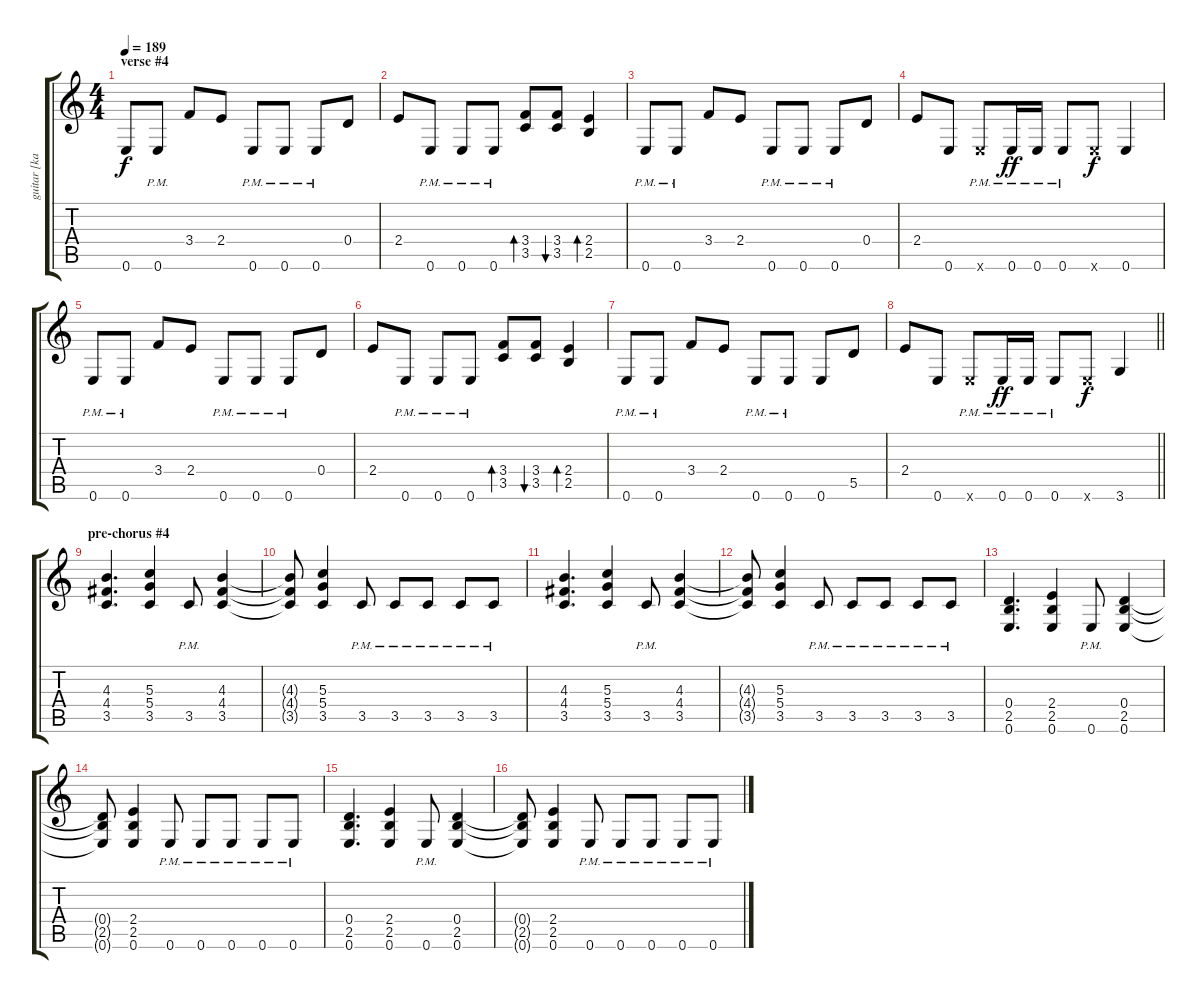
\track ("guitar [karukan]" "guitar [ka") {instrument overdrivenguitar}
\staff {score tabs}
\tuning (E4 B3 G3 D3 A2 E2) {hide}
\ts (4 4)
\section ("" "verse #4")
\tempo 189
\clef g2
\ks c
0.6.8{dy f} 0.6{pm}.8 3.4.8 2.4.8 0.6{pm}.8 0.6{pm}.8 0.6{pm}.8 0.4.8 |
2.4.8 0.6{pm}.8 0.6{pm}.8 0.6{pm}.8 (3.4 3.5).8{bd 60} (3.4 3.5).8{bu 60} (2.4 2.5).4{bd 60} |
0.6{pm}.8 0.6{pm}.8 3.4.8 2.4.8 0.6{pm}.8 0.6{pm}.8 0.6{pm}.8 0.4.8 |
2.4.8 0.6.8 0.6{pm x}.8 0.6{pm}.16{dy ff} 0.6{pm}.16 0.6{pm}.8 0.6{x}.8{dy f} 0.6.4 |
0.6{pm}.8 0.6{pm}.8 3.4.8 2.4.8 0.6{pm}.8 0.6{pm}.8 0.6{pm}.8 0.4.8 |
2.4.8 0.6{pm}.8 0.6{pm}.8 0.6{pm}.8 (3.4 3.5).8{bd 60} (3.4 3.5).8{bu 60} (2.4 2.5).4{bd 60} |
0.6{pm}.8 0.6{pm}.8 3.4.8 2.4.8 0.6{pm}.8 0.6{pm}.8 0.6.8 5.5.8 |
\barLineRight lightlight
2.4.8 0.6.8 0.6{pm x}.8 0.6{pm}.16{dy ff} 0.6{pm}.16 0.6{pm}.8 0.6{x}.8{dy f} 3.6.4 |
\section ("" "pre-chorus #4")
(4.3 4.4 3.5).4{d} (5.3 5.4 3.5).4 3.5{pm}.8 (4.3 4.4 3.5).4 |
(4.3{t} 4.4{t} 3.5{t}).8 (5.3 5.4 3.5).4 3.5{pm}.8 3.5{pm}.8 3.5{pm}.8 3.5{pm}.8 3.5{pm}.8 |
(4.3 4.4 3.5).4{d} (5.3 5.4 3.5).4 3.5{pm}.8 (4.3 4.4 3.5).4 |
(4.3{t} 4.4{t} 3.5{t}).8 (5.3 5.4 3.5).4 3.5{pm}.8 3.5{pm}.8 3.5{pm}.8 3.5{pm}.8 3.5{pm}.8 |
(0.4 2.5 0.6).4{d} (2.4 2.5 0.6).4 0.6{pm}.8 (0.4 2.5 0.6).4 |
(0.4{t} 2.5{t} 0.6{t}).8 (2.4 2.5 0.6).4 0.6{pm}.8 0.6{pm}.8 0.6{pm}.8 0.6{pm}.8 0.6{pm}.8 |
(0.4 2.5 0.6).4{d} (2.4 2.5 0.6).4 0.6{pm}.8 (0.4 2.5 0.6).4 |
(0.4{t} 2.5{t} 0.6{t}).8 (2.4 2.5 0.6).4 0.6{pm}.8 0.6{pm}.8 0.6{pm}.8 0.6{pm}.8 0.6{pm}.8
